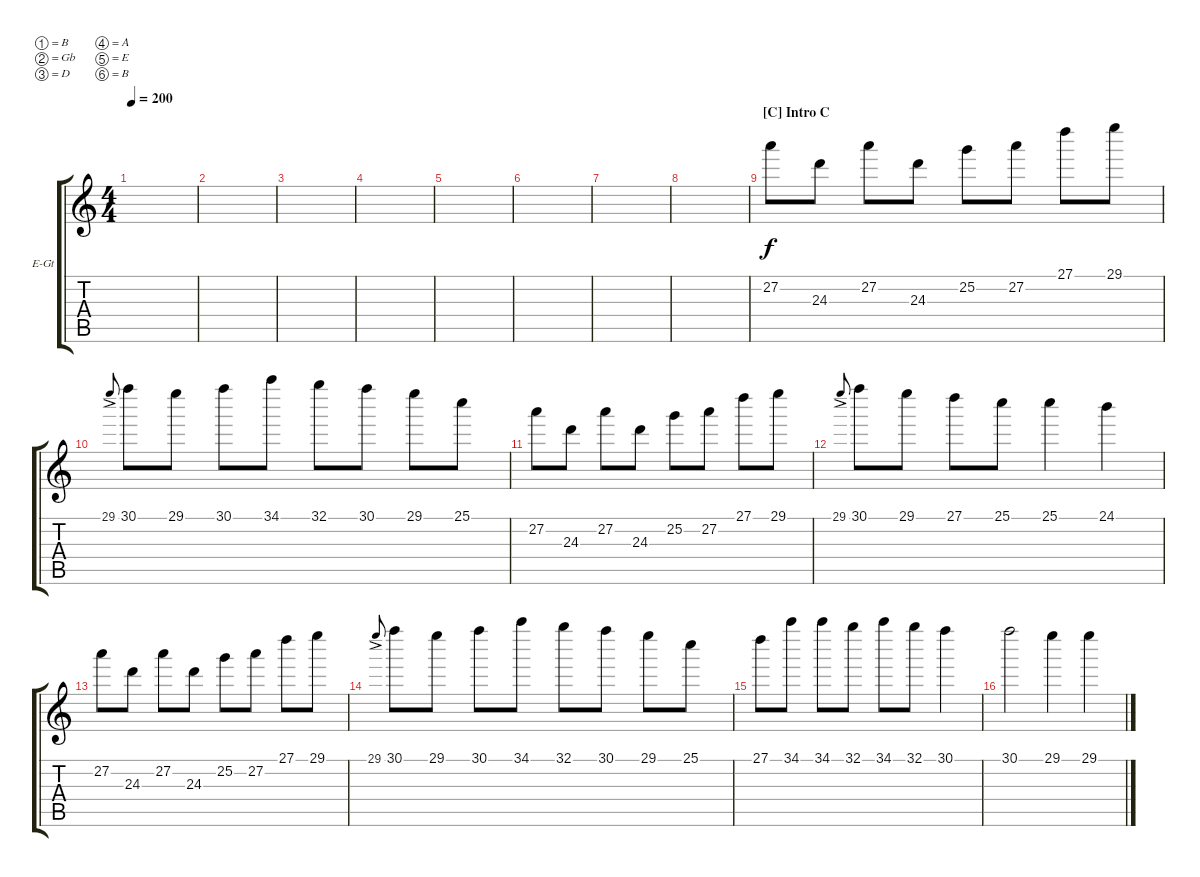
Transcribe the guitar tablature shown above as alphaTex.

\defaultSystemsLayout 4
\bracketExtendMode groupsimilarinstruments
\firstSystemTrackNameOrientation horizontal
\otherSystemsTrackNameOrientation horizontal
\track ("Flute 2" "E-Gt") {instrument electricguitarclean}
\staff {score tabs}
\tuning (B3 Gb3 D3 A2 E2 B1)
\ts (4 4)
\tempo 200
\clef g2
\scale
0.333333
\ks c
|
\scale
0.333333 |
\scale
0.333333 |
\scale
0.333333 |
\scale
0.333333 |
\scale
0.333333 |
\scale
0.333333 |
\scale
0.333333 |
\section ("C" "Intro C")
\scale
0.333333 27.2.8 24.3.8 27.2.8 24.3.8 25.2.8 27.2.8 27.1.8 29.1.8 |
\scale
0.333333 29.1{ac}.8{gr onbeat} 30.1.8 29.1.8 30.1.8 34.1.8 32.1.8 30.1.8 29.1.8 25.1.8 |
\scale
0.333333 27.2.8 24.3.8 27.2.8 24.3.8 25.2.8 27.2.8 27.1.8 29.1.8 |
\scale
0.333333 29.1{ac}.8{gr onbeat} 30.1.8 29.1.8 27.1.8 25.1.8 25.1.4 24.1.4 |
\scale
0.333333 27.2.8 24.3.8 27.2.8 24.3.8 25.2.8 27.2.8 27.1.8 29.1.8 |
\scale
0.333333 29.1{ac}.8{gr onbeat} 30.1.8 29.1.8 30.1.8 34.1.8 32.1.8 30.1.8 29.1.8 25.1.8 |
\scale
0.333333 27.1.8 34.1.8 34.1.8 32.1.8 34.1.8 32.1.8 30.1.4 |
\scale
0.333333 30.1.2 29.1.4 29.1.4
